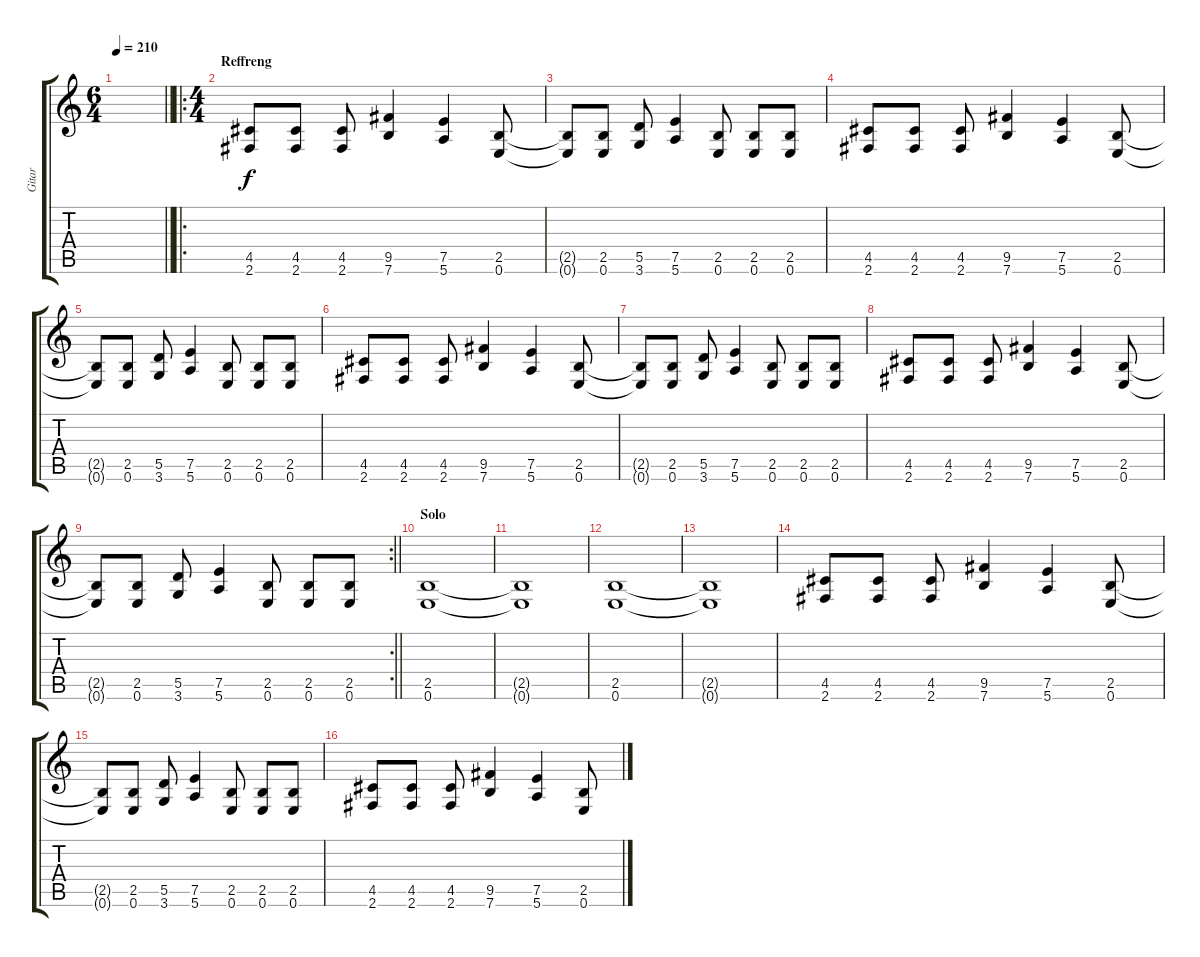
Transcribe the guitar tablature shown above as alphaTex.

\track ("Gitar" "Gitar") {instrument overdrivenguitar}
\staff {score tabs}
\tuning (E4 B3 G3 D3 A2 E2) {hide}
\ts (6 4)
\tempo 210
\clef g2
\barLineRight lightlight
\ks c
|
\ro
\ts (4 4)
\section ("" "Reffreng")
(4.5 2.6).8 (4.5 2.6).8 (4.5 2.6).8 (9.5 7.6).4 (7.5 5.6).4 (2.5 0.6).8 |
(2.5{t} 0.6{t}).8 (2.5 0.6).8 (5.5 3.6).8 (7.5 5.6).4 (2.5 0.6).8 (2.5 0.6).8 (2.5 0.6).8 |
(4.5 2.6).8 (4.5 2.6).8 (4.5 2.6).8 (9.5 7.6).4 (7.5 5.6).4 (2.5 0.6).8 |
(2.5{t} 0.6{t}).8 (2.5 0.6).8 (5.5 3.6).8 (7.5 5.6).4 (2.5 0.6).8 (2.5 0.6).8 (2.5 0.6).8 |
(4.5 2.6).8 (4.5 2.6).8 (4.5 2.6).8 (9.5 7.6).4 (7.5 5.6).4 (2.5 0.6).8 |
(2.5{t} 0.6{t}).8 (2.5 0.6).8 (5.5 3.6).8 (7.5 5.6).4 (2.5 0.6).8 (2.5 0.6).8 (2.5 0.6).8 |
(4.5 2.6).8 (4.5 2.6).8 (4.5 2.6).8 (9.5 7.6).4 (7.5 5.6).4 (2.5 0.6).8 |
\rc 2
\barLineRight lightlight
(2.5{t} 0.6{t}).8 (2.5 0.6).8 (5.5 3.6).8 (7.5 5.6).4 (2.5 0.6).8 (2.5 0.6).8 (2.5 0.6).8 |
\section ("" "Solo")
(2.5 0.6).1 |
(2.5{t} 0.6{t}).1 |
(2.5 0.6).1 |
(2.5{t} 0.6{t}).1 |
(4.5 2.6).8 (4.5 2.6).8 (4.5 2.6).8 (9.5 7.6).4 (7.5 5.6).4 (2.5 0.6).8 |
(2.5{t} 0.6{t}).8 (2.5 0.6).8 (5.5 3.6).8 (7.5 5.6).4 (2.5 0.6).8 (2.5 0.6).8 (2.5 0.6).8 |
(4.5 2.6).8 (4.5 2.6).8 (4.5 2.6).8 (9.5 7.6).4 (7.5 5.6).4 (2.5 0.6).8
